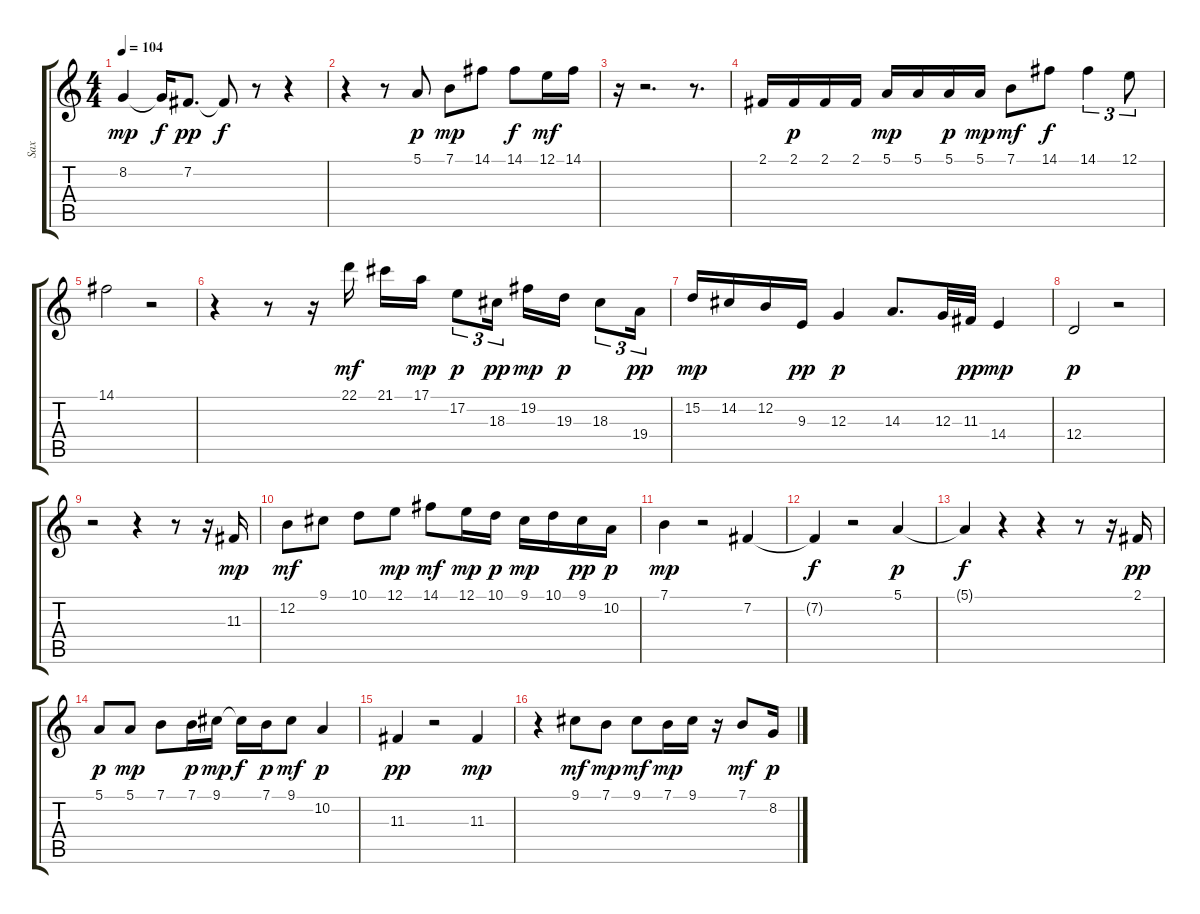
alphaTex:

\track ("Sax" "Sax") {instrument tenorsax}
\staff {score tabs}
\tuning (E4 B3 G3 D3 A2 E2) {hide}
\ts (4 4)
\tempo 104
\clef g2
\ks c
8.2.4{dy mp} 8.2{t}.16{dy f} 7.2.8{d dy pp} 7.2{t}.8{dy f} r.8 r.4 |
r.4 r.8 5.1.8{dy p} 7.1.8{dy mp} 14.1.8 14.1.8{dy f} 12.1.16{dy mf} 14.1.16 |
r.16 r.2{d} r.8{d} |
2.1.16 2.1.16{dy p} 2.1.16 2.1.16 5.1.16{dy mp} 5.1.16 5.1.16{dy p} 5.1.16{dy mp} 7.1.8{dy mf} 14.1.8{dy f} 14.1.4{tu (3 2)} 12.1.8{tu (3 2)} |
14.1.2 r.2 |
r.4 r.8 r.16 22.1.16{dy mf} 21.1.16 17.1.16{dy mp} 17.2.8{tu (3 2) dy p} 18.3.16{tu (3 2) dy pp} 19.2.16{dy mp} 19.3.16{dy p} 18.3.8{tu (3 2)} 19.4.16{tu (3 2) dy pp} |
15.2.16{dy mp} 14.2.16 12.2.16 9.3.16{dy pp} 12.3.4{dy p} 14.3.8{d} 12.3.32 11.3.32{dy pp} 14.4.4{dy mp} |
12.4.2{dy p} r.2 |
r.2 r.4 r.8 r.16 11.3.16{dy mp} |
12.2.8{dy mf} 9.1.8 10.1.8 12.1.8{dy mp} 14.1.8{dy mf} 12.1.16{dy mp} 10.1.16{dy p} 9.1.16{dy mp} 10.1.16 9.1.16{dy pp} 10.2.16{dy p} |
7.1.4{dy mp} r.2 7.2.4 |
7.2{t}.4{dy f} r.2 5.1.4{dy p} |
5.1{t}.4{dy f} r.4 r.4 r.8 r.16 2.1.16{dy pp} |
5.1.8{dy p} 5.1.8{dy mp} 7.1.8 7.1.16{dy p} 9.1.16{dy mp} 9.1{t}.16{dy f} 7.1.16{dy p} 9.1.8{dy mf} 10.2.4{dy p} |
11.3.4{dy pp} r.2 11.3.4{dy mp} |
r.4 9.1.8{dy mf} 7.1.8{dy mp} 9.1.8{dy mf} 7.1.16{dy mp} 9.1.16 r.16 7.1.8{dy mf} 8.2.16{dy p}
